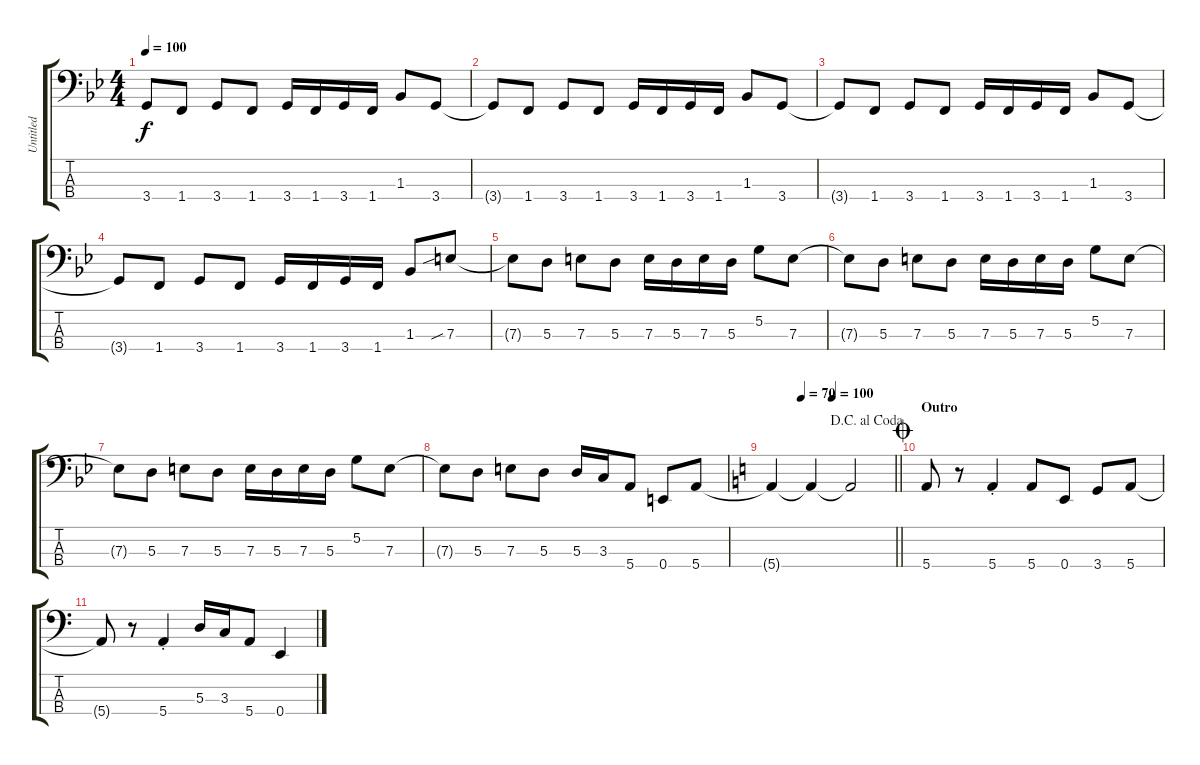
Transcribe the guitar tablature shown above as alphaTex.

\track ("Untitled" "Untitled") {instrument electricbassfinger}
\staff {score tabs}
\tuning (G2 D2 A1 E1) {hide}
\ts (4 4)
\tempo 100
\clef f4
\ks bb
3.4{t}.8{dy f} 1.4.8 3.4.8 1.4.8 3.4.16 1.4.16 3.4.16 1.4.16 1.3.8 3.4.8 |
3.4{t}.8 1.4.8 3.4.8 1.4.8 3.4.16 1.4.16 3.4.16 1.4.16 1.3.8 3.4.8 |
3.4{t}.8 1.4.8 3.4.8 1.4.8 3.4.16 1.4.16 3.4.16 1.4.16 1.3.8 3.4.8 |
3.4{t}.8 1.4.8 3.4.8 1.4.8 3.4.16 1.4.16 3.4.16 1.4.16 1.3.8 7.3{sib}.8 |
7.3{t}.8 5.3.8 7.3.8 5.3.8 7.3.16 5.3.16 7.3.16 5.3.16 5.2.8 7.3.8 |
7.3{t}.8 5.3.8 7.3.8 5.3.8 7.3.16 5.3.16 7.3.16 5.3.16 5.2.8 7.3.8 |
7.3{t}.8 5.3.8 7.3.8 5.3.8 7.3.16 5.3.16 7.3.16 5.3.16 5.2.8 7.3.8 |
7.3{t}.8 5.3.8 7.3.8 5.3.8 5.3.16 3.3.16 5.4.8 0.4.8 5.4.8 |
\jump dacapoalcoda
\tempo (70 0.25)
\tempo (100 0.5)
\barLineRight lightlight
\ks c
5.4{t}.4 5.4{t}.4 5.4{t}.2 |
\section ("" "Outro")
\jump coda
5.4.8 r.8 5.4{st}.4 5.4.8 0.4.8 3.4.8 5.4.8 |
5.4{t}.8 r.8 5.4{st}.4 5.3.16 3.3.16 5.4.8 0.4.4
